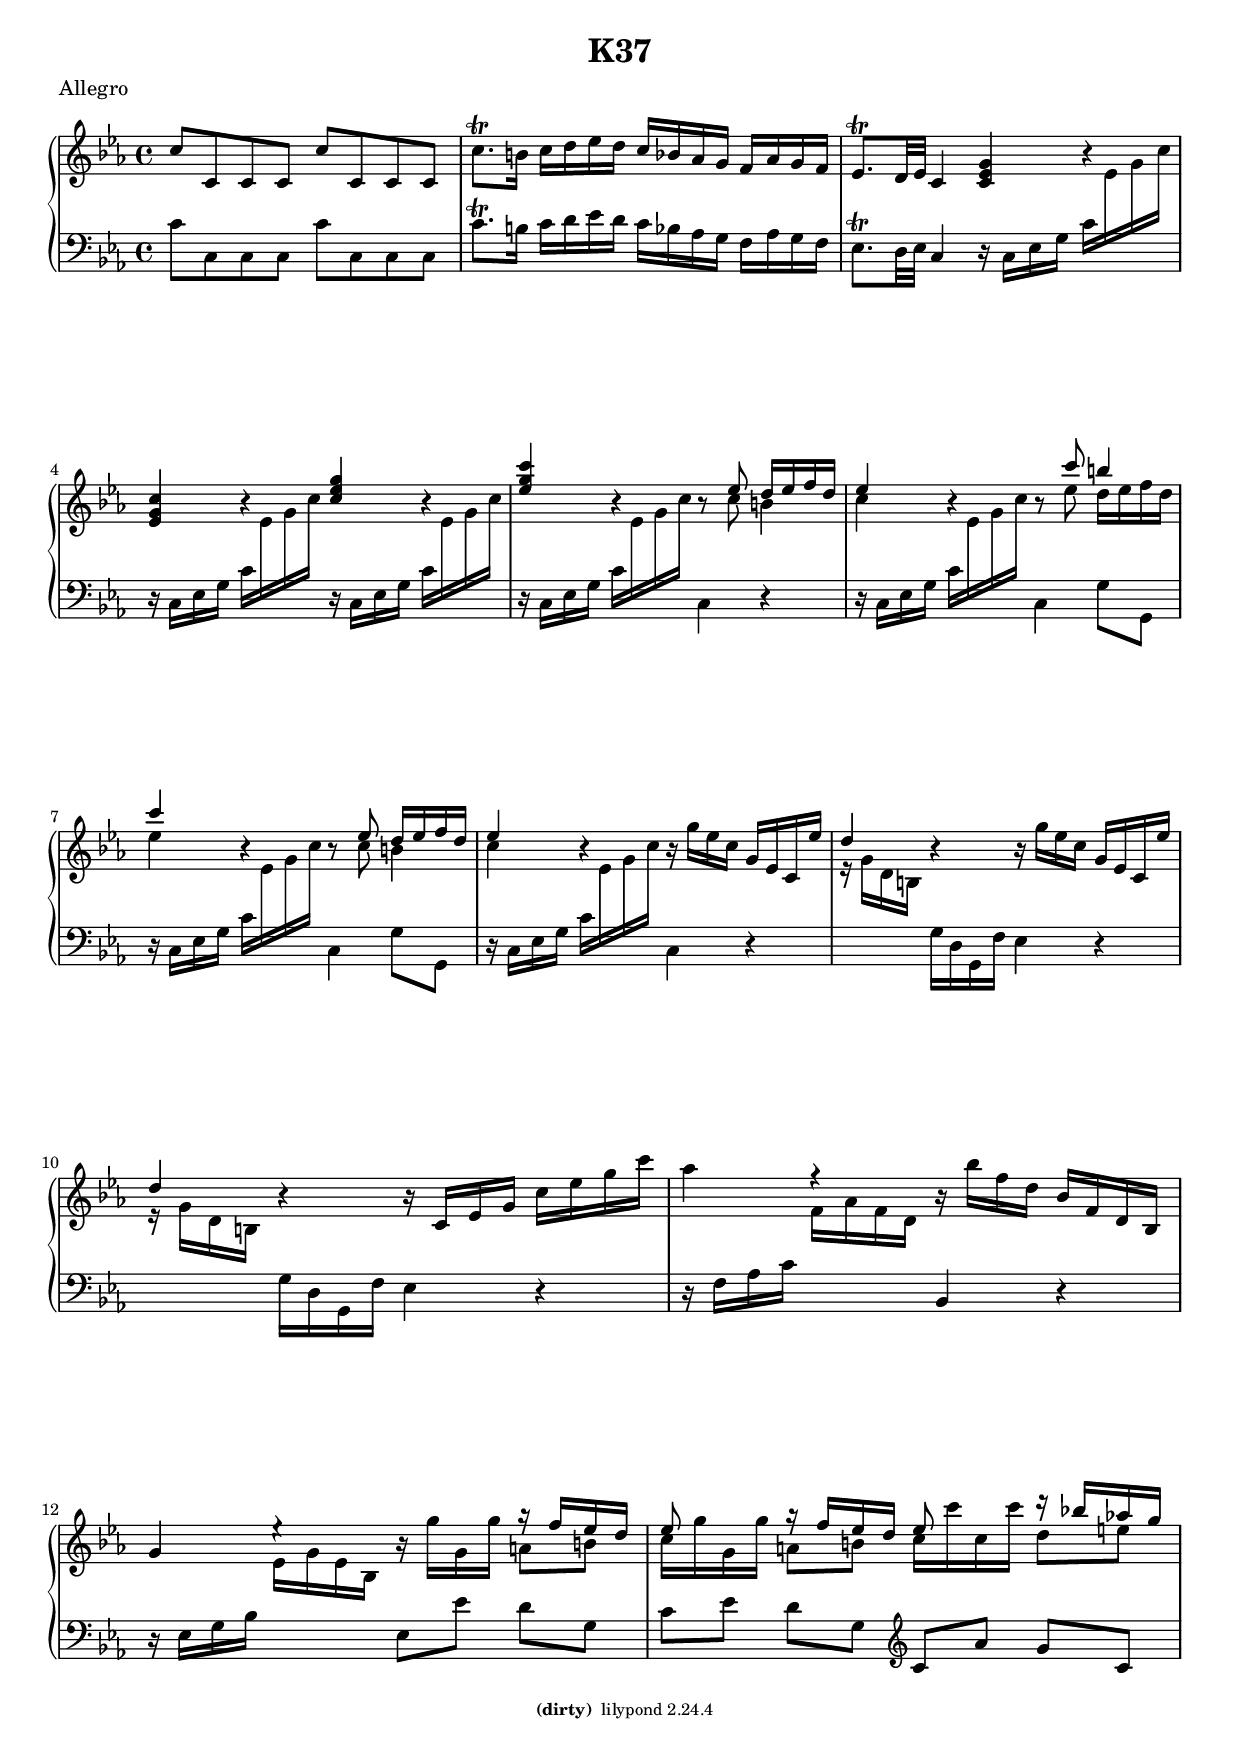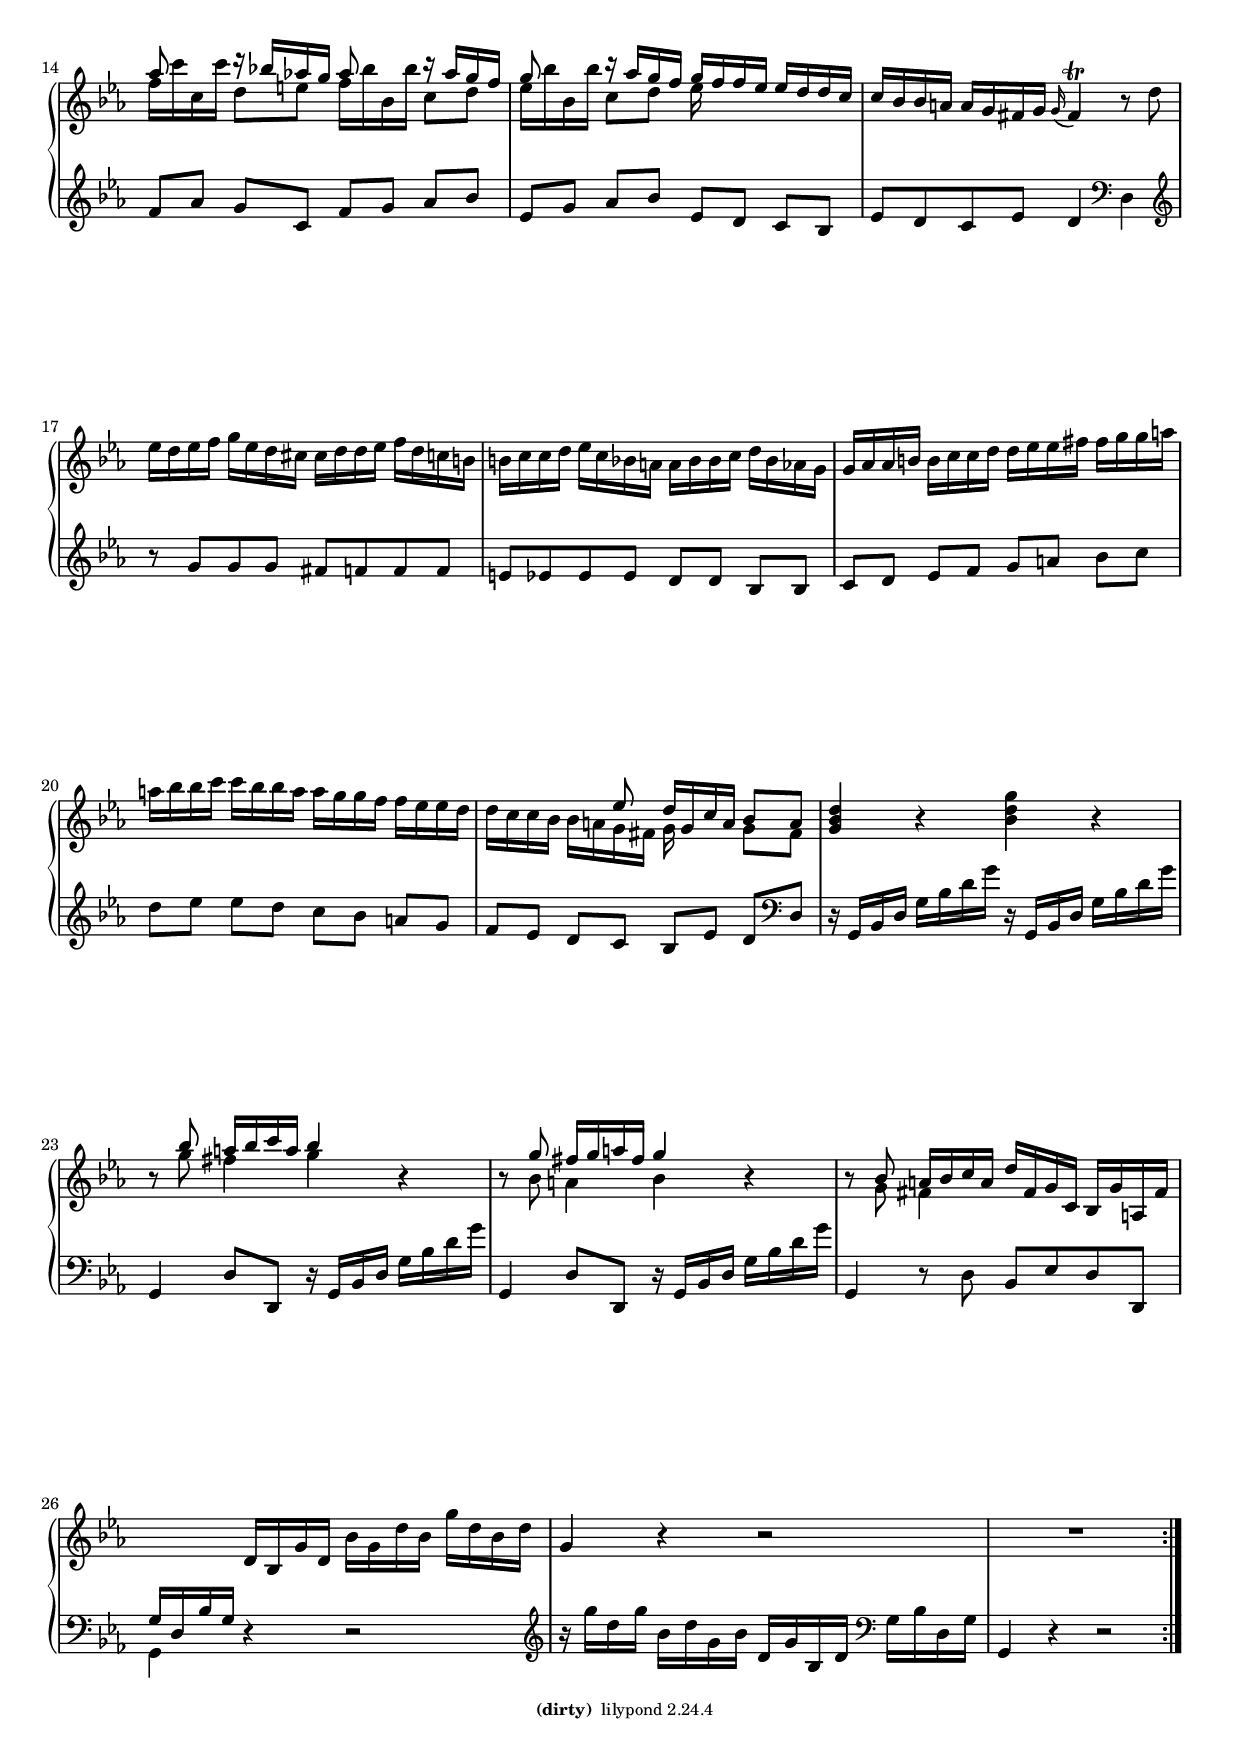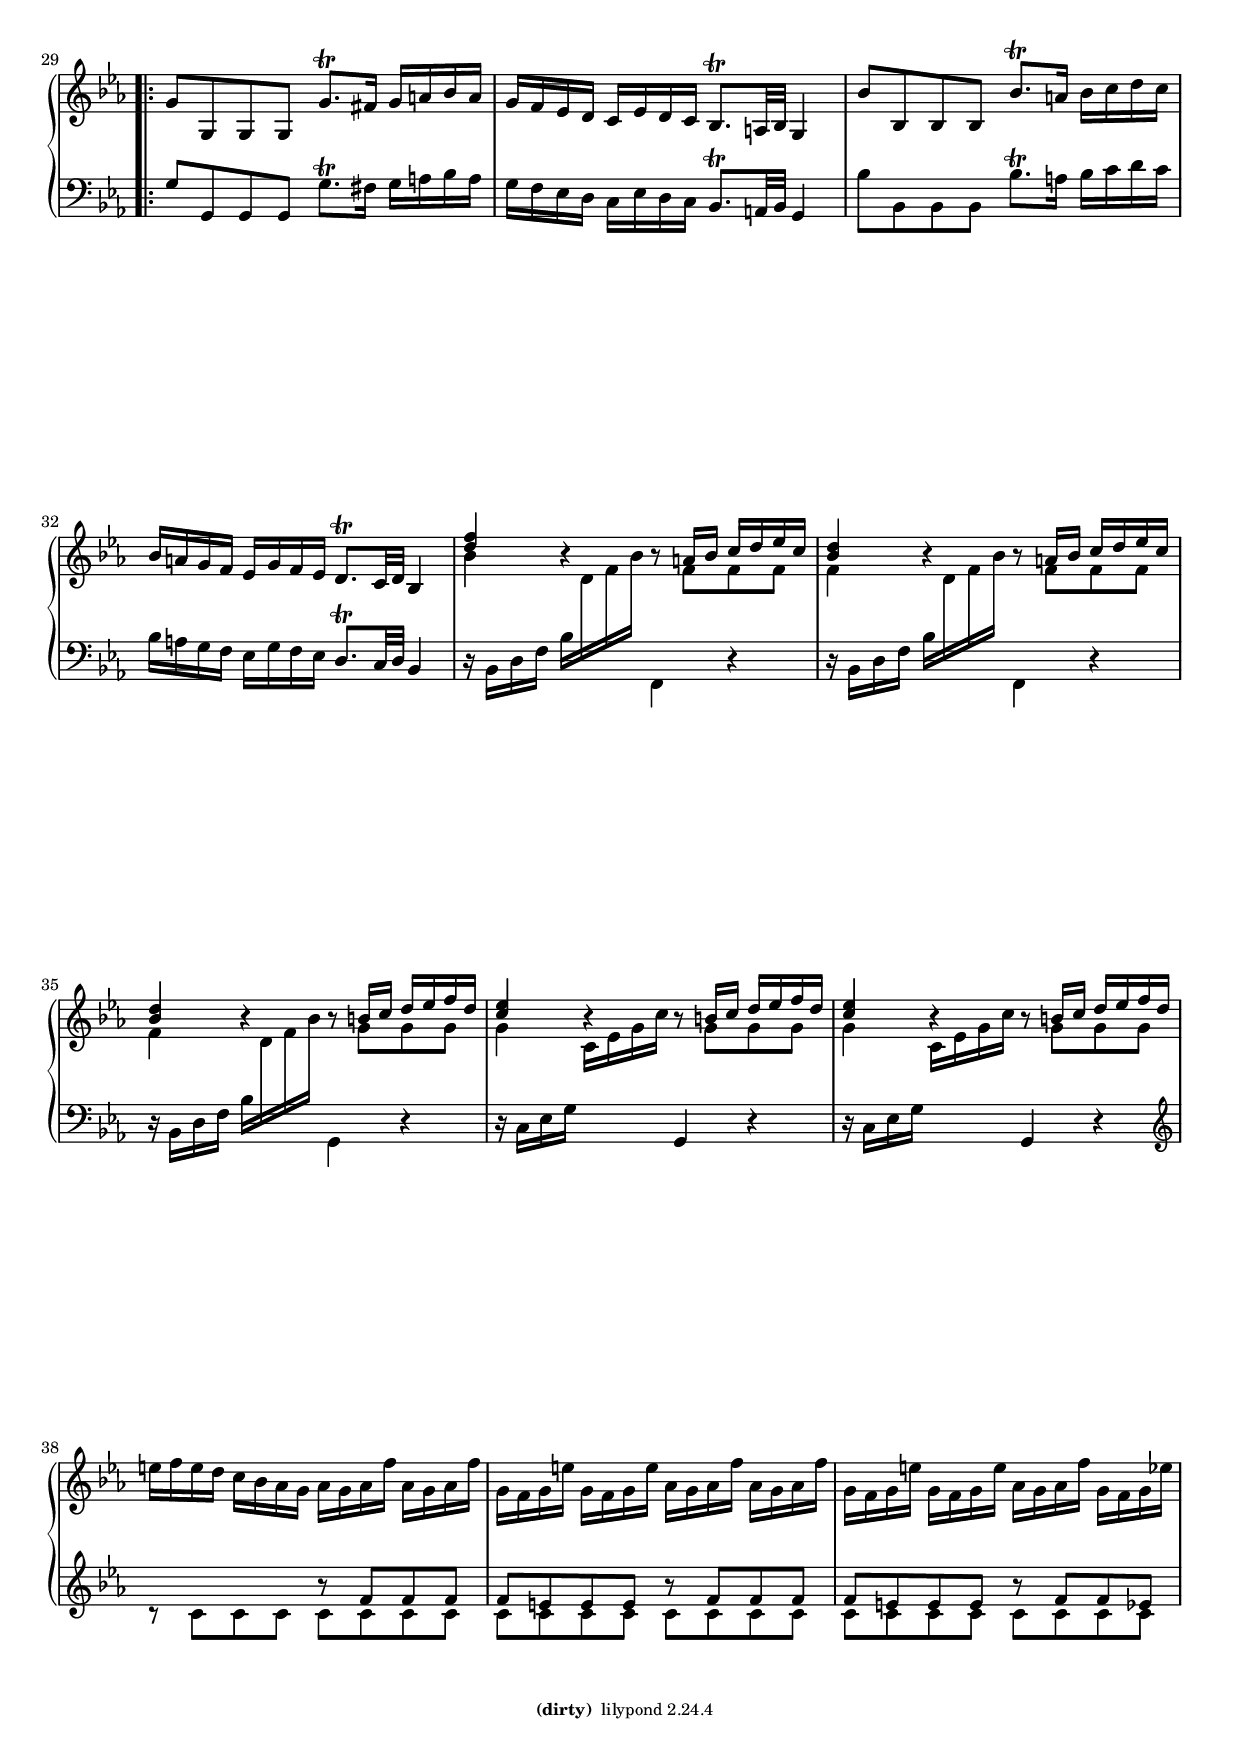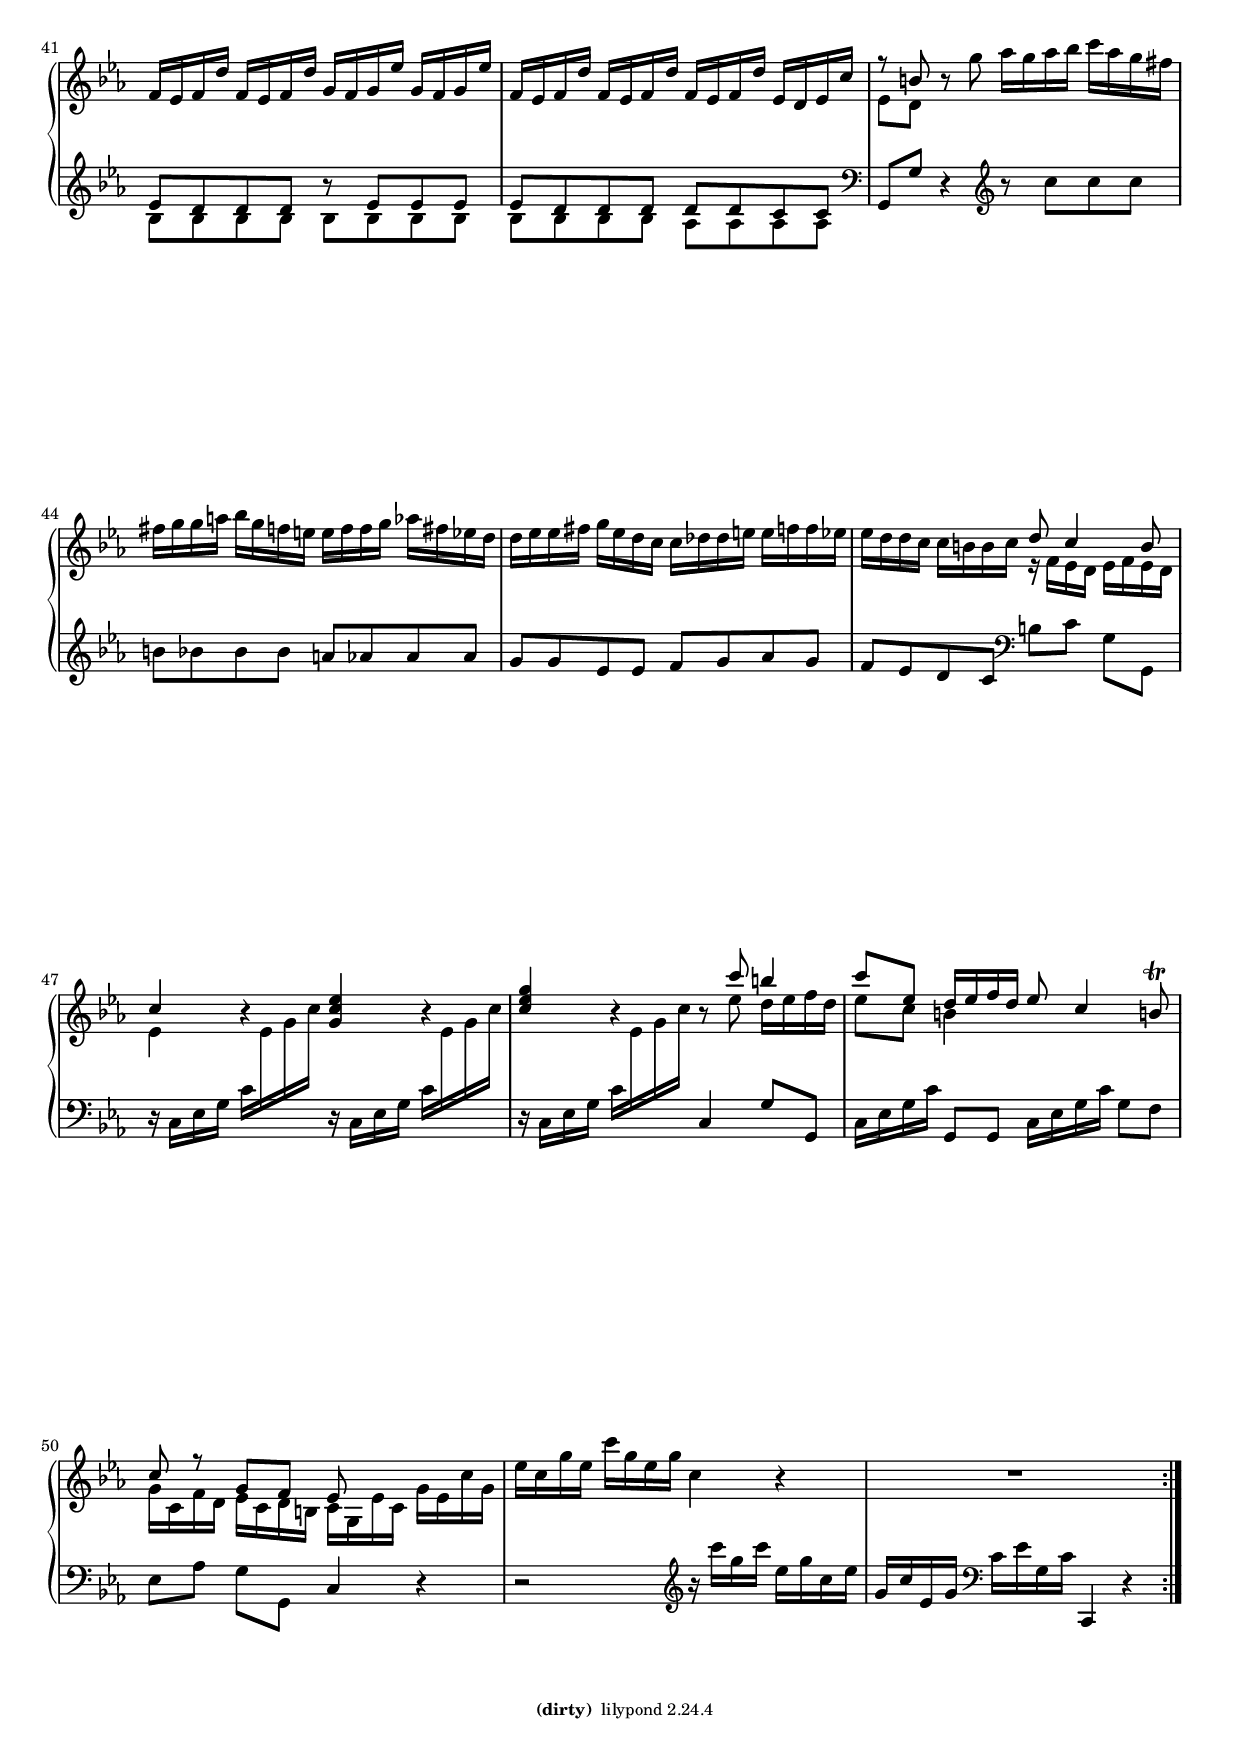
\version "2.18.2"

\include "../../general.ily"

breaks = {
  \repeat volta 2 {
    s1*3 \break s1*3 \break s1*3 \break s1*2 \break s1*2 \pageBreak
    s1*3 \break s1*3 \break s1*3 \break s1*3 \break s1*3 \pageBreak
  }
  \repeat volta 2 {
    s1*3 \break s1*3 \break s1*3 \break s1*3 \pageBreak
    s1*3 \break s1*3 \break s1*3 \break s1*3 \pageBreak
  }
}

#(set-global-staff-size 18)
\version "2.18.2"

su = \stemUp
sd = \stemDown
sn = \stemNeutral
tu = \tieUp
td = \tieDown
tn = \tieNeutral
cstr = \change Staff = "right"
cstl = \change Staff = "left"

\header {
  title = "K37"
  meter = "Allegro"
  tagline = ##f
}

global = {
  \key c \minor
  \time 4/4
}

right = \relative c'' {
  \global
 
  \repeat volta 2 {
    c8 c, c c c' c, c c
    c'8.-\trill b16 c d ees d c bes aes g f aes g f
    ees8.-\trill d32 ees c4 \su <c ees g> r
    
    <ees g c> r <c' ees g> r
    <ees g c> r r8 <<{ ees d16 ees f d ees4 } \\ { c8 b4 c }>>
    r r8 <<{ c' b4 c } \\ { ees,8 d16 ees f d ees4 }>>
    
    r r8 <<{ ees d16 ees f d ees4 } \\ { c8 b4 c }>>
    r \repeat unfold 2 { r16 \sd g' ees c \su g ees c ees' d4 r }
    
    r16 \sn c, ees g c ees g c
    aes4 f\rest r16 bes f d bes f d bes
    g'4 ees'\rest r16
    <<{ s16 \repeat unfold 2 { s8 r16 f ees d ees8 } 
        \repeat unfold 2 { s8 r16 bes'! aes! g aes8 }
        \repeat unfold 2 { s8 r16 aes g f } \alternative { {g8} {g16 f f ees} }
      } \\
      { \repeat unfold 2 { g16 g, g' a,8 b c16 } 
        \repeat unfold 2 { c' c, c' d,8 e f16 }
        \repeat unfold 2 { bes bes, bes' c,8 d ees16 }
    }>>
    
    \su ees d d c
    c bes bes a a g fis g \appoggiatura g fis4-\trill  r8 \sn d'
    ees16 d ees f g ees d cis cis d d ees f d c b
    b c c d ees c bes a a bes bes c \sd d bes aes g
    \sn g aes aes b b c c d d ees ees fis fis g g a
    
    a bes bes c c bes bes a a g g f f ees ees d
    d c c bes <<{ s8 ees d16 g, c a bes8 a } \\ { bes16 a g fis g s s8 g fis }>>
    \once \su <g bes d>4 r <bes d g> r
    
    r8 <<{ bes'8 a16 bes c a bes4 } \\ { g8 fis4 g }>> r
    r8 <<{ g fis16 g a fis g4 } \\ { bes,8 a4 bes }>> r
    r8 <<{ bes8 a16 bes c a d fis, g c, bes g' a, fis' } \\ { g8 fis4 }>>
    
    \cstl \su g,16 d bes' g \cstr \sn d' bes g' d bes' g d' bes g' d bes d
    g,4 r r2
    R1
  }
  
  \repeat volta 2 {
    g8 g, g g g'8.-\trill fis16 g a bes a
    g f ees d c ees d c bes8.-\trill a32 bes g4
    bes'8 bes, bes bes bes'8.-\trill a16 bes c d c
    bes a g f ees g f ees d8.-\trill c32 d bes4
    
    <<{ <d' f>4 } \\ { bes }>>
    \repeat unfold 2 { r4 r8 <<{ a16 bes c d ees c <bes d>4 } \\ { f8 f f f4 }>> }
    \repeat unfold 2 { bes\rest r8 <<{ b16 c d ees f d <c ees>4 } \\ { g8 g g g4 }>> }
    bes\rest r8 <<{ b16 c d ees f d } \\ { g,8 g g }>>
    
    \sd e'16 f e d c bes aes g 
    \repeat unfold 2 {
      \repeat unfold 2 { aes g aes f' }
      \repeat unfold 2 { g, f g e' }
    } aes, g aes f' g, f g ees'
    
    \su \repeat unfold 2 { f, ees f d' } \repeat unfold 2 { g, f g ees' }
    \repeat unfold 3 { f, ees f d' } ees, d ees c' \sn
    <<{ r8 b } \\ { ees,[ d] }>> r g' aes16 g aes bes c aes g fis
    
    fis g g a bes g f e e f f g aes fis ees d
    d ees ees fis g ees d c c des des e e f f ees
    ees d d c c b b c <<{ d8 c4 b8 c4 } \\ { r16 f, ees d ees f ees d ees4 }>>
    
    \su r <g c ees> r <c ees g> r r8
    <<{ c'8 b4 c8 ees, d16 ees f d ees8 c4 b!8-\trill } \\ 
      { ees d16 ees f d ees8 c b4 }>>
    
    <<{ c8 r g f ees } \\ { g16 c, f d ees c d b c g ees' c g' ees c' g }>>
    \sd ees' c g' ees c' g ees g c,4 r
    R1
  }
}
 
left = \relative c' {
  \global
  
  \repeat volta 2 {
    c8 c, c c c' c, c c
    c'8.-\trill b16 c d ees d c bes aes g f aes g f
    ees8.-\trill d32 ees c4
    
    \repeat unfold 4 { \sd \cstl r16 c ees g c \cstr ees g c }
    \cstl c,,4 r 
    \repeat unfold 2 { 
      \cstl r16 c ees g c \cstr ees g c \cstl c,,4 g'8 g,
    } r16 c ees g c \cstr ees g c \cstl c,,4 r
    
    \repeat unfold 2 { \cstr \sd r16 g'' d b \cstl g d g, f' ees4 r }
    r16 f aes c \cstr \sd f aes f d \cstl \sn bes,4 r
    
    r16 ees g bes \cstr \sd ees g ees bes \cstl ees,8[ ees'] d[ g,]
    c[ ees] d[ g,] \clef treble \sn c[ aes'] g[ c,]
    
    f[ aes] g[ c,] f[ g] aes[ bes]
    ees,[ g] aes[ bes] ees,[ d] c[ bes]
    ees d c ees d4 \clef bass d,
    
    \clef treble r8 g' g g fis f f f
    e ees ees ees d[ d] bes[ bes]
    c[ d] ees[ f] g[ a] bes[ c]
    d[ ees] ees[ d] c[ bes] a[ g]
    f[ ees] d[ c] bes[ ees] d[ \clef bass d,]
    
    r16 g, bes d g bes d g \repeat unfold 2 {
      r16 g,, bes d g bes d g g,,4 d'8 d, }
    r16 g bes d g bes d g
    g,,4 r8 d' bes ees d d,
    \once \sd g4 r r2
    \clef treble r16 g''' d g bes, d g, bes d, g bes, d \clef bass g, bes d, g
    g,4 r r2
  }
  
  \repeat volta 2 {
    g'8 g, g g g'8.-\trill fis16 g a bes a
    g f ees d \sd c ees d c \sn bes8.-\trill a32 bes g4
    bes'8 bes, bes bes bes'8.-\trill a16 bes c d c
    bes a g f ees g f ees d8.-\trill c32 d bes4
    
    \repeat unfold 3 { \sd \cstl r16 bes d f bes \cstr d f bes \cstl }
    \alternative { {f,,4 r} {f r} {g r} }
    \repeat unfold 2 { \cstl r16 c ees g \cstr \sd c ees g c \cstl \sn g,,4 r }
    
    \clef treble 
    <<{ s2 \repeat unfold 2 { b''8\rest f f f f e e e }
        b'8\rest f f ees
        ees d d d b'8\rest ees, ees ees 
        ees d d d d d c c 
      } \\
      { c8\rest \repeat unfold 23 { c }
        \repeat unfold 12 { bes } 
        aes aes aes aes
    }>>
    
    \clef bass g, g' r4 \clef treble r8 c' c c
    b bes bes bes a aes aes aes 
    g g ees ees f g aes g
    f ees d c \clef bass \sd b[ c] g[ g,]
    
    \repeat unfold 3 { \cstl r16 c ees g c \cstr ees g c }
    \sn \cstl c,,4 g'8 g,
    c16 ees g c g,8 g c16 ees g c g8 f
    
    ees[ aes] \sd g[ g,] \sn c4 r
    r2 \clef treble r16 c''' g c ees, g c, ees
    g, c ees, g \clef bass c, ees g, c c,,4 r
  }
}

\score {
  \new PianoStaff <<
    \new Staff = "right" {
      << 
        \breaks
        \right
      >>
    }
    \new Staff = "left" { 
      <<
      \clef bass \left 
      \breaks
      >>
    }
  >>
  \layout { indent = 0 }
}

